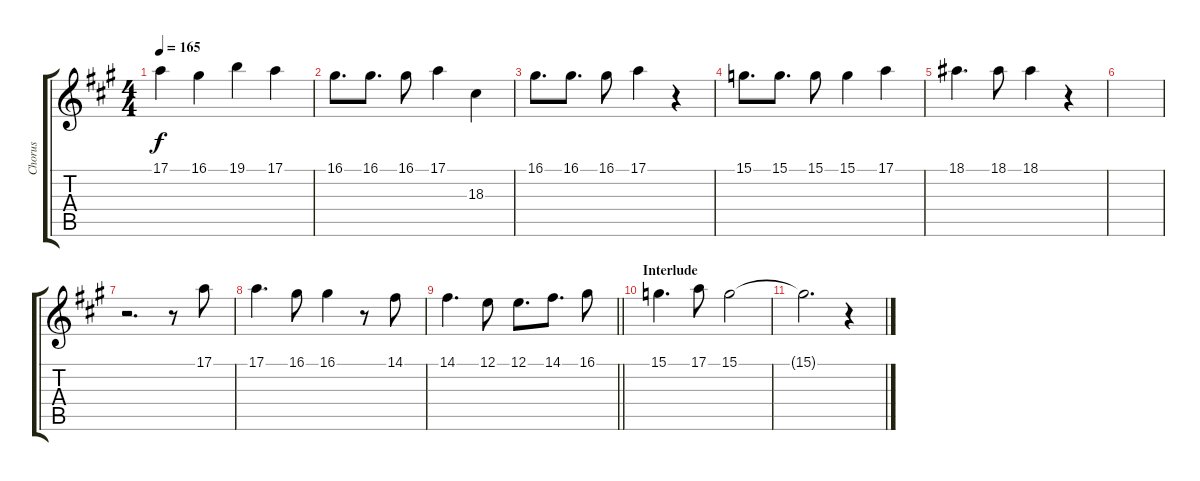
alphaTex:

\track ("Chorus" "Chorus") {instrument tenorsax}
\staff {score tabs}
\tuning (E4 B3 G3 D3 A2 E2) {hide}
\ts (4 4)
\tempo 165
\clef g2
\ks a
17.1.4{dy f} 16.1.4 19.1.4 17.1.4 |
16.1.8{d} 16.1.8{d} 16.1.8 17.1.4 18.3.4 |
16.1.8{d} 16.1.8{d} 16.1.8 17.1.4 r.4 |
15.1.8{d} 15.1.8{d} 15.1.8 15.1.4 17.1.4 |
18.1.4{d} 18.1.8 18.1.4 r.4 |
|
r.2{d} r.8 17.1.8 |
17.1.4{d} 16.1.8 16.1.4 r.8 14.1.8 |
\barLineRight lightlight
14.1.4{d} 12.1.8 12.1.8{d} 14.1.8{d} 16.1.8 |
\section ("" "Interlude")
15.1.4{d} 17.1.8 15.1.2 |
15.1{t}.2{d} r.4
